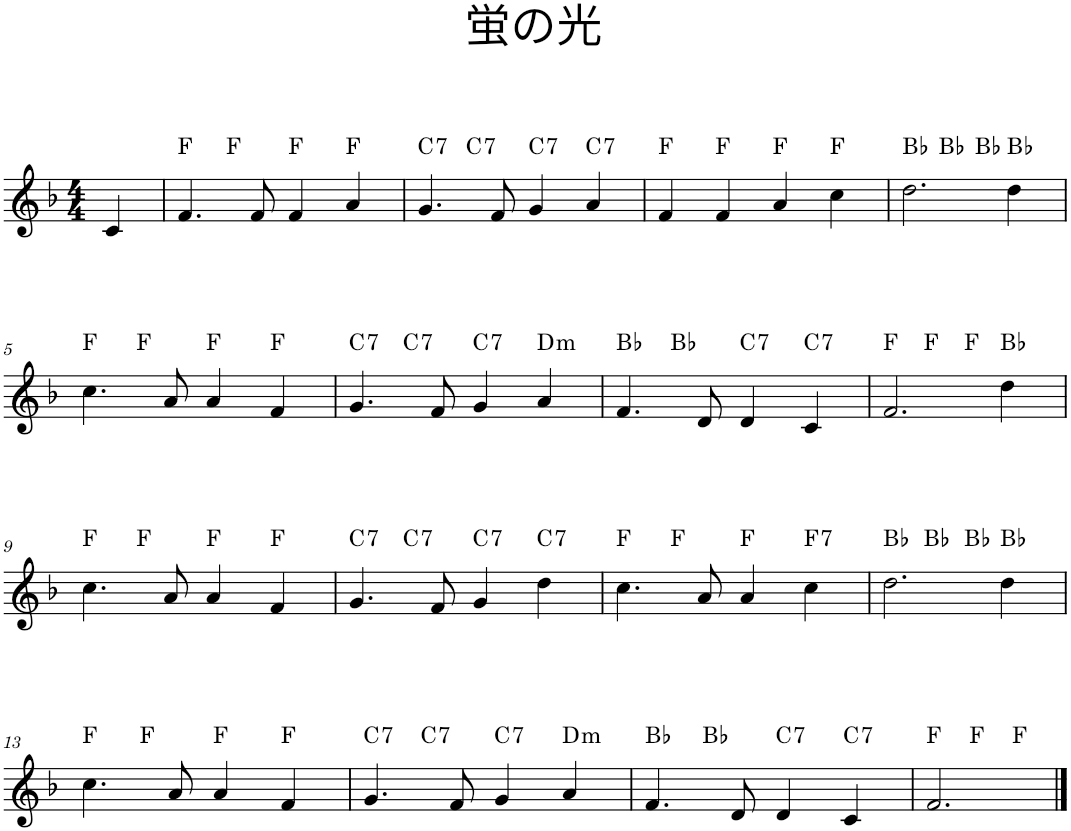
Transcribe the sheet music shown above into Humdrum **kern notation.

**kern	**harte
*part1	*part1
*staff1	*
*I"Piano	*
*I'Pno.	*
*clefG2	*
*k[b-]	*
*M4/4	*
=	=
4c/	.
=1	=1
*^	*
4.f/	4ryy	F:maj
.	2.ryy	F:maj
8f/	.	.
4f/	.	F:maj
4a/	.	F:maj
=2	=2	=2
!	!	!LO:H:kt=7
4.g/	4ryy	C:7
!	!	!LO:H:kt=7
.	2.ryy	C:7
8f/	.	.
!	!	!LO:H:kt=7
4g/	.	C:7
!	!	!LO:H:kt=7
4a/	.	C:7
*v	*v	*
=3	=3
4f/	F:maj
4f/	F:maj
4a/	F:maj
4cc\	F:maj
=4	=4
*^	*
*	*^	*
2.dd\	4ryy	2ryy	Bb:maj
.	2.ryy	.	Bb:maj
.	.	2ryy	Bb:maj
4dd\	.	.	Bb:maj
*	*v	*v	*
!!LO:LB:g=z
=5	=5	=5
4.cc\	4ryy	F:maj
.	2.ryy	F:maj
8a/	.	.
4a/	.	F:maj
4f/	.	F:maj
=6	=6	=6
!	!	!LO:H:kt=7
4.g/	4ryy	C:7
!	!	!LO:H:kt=7
.	2.ryy	C:7
8f/	.	.
!	!	!LO:H:kt=7
4g/	.	C:7
!	!	!LO:H:kt=m
4a/	.	D:min
=7	=7	=7
4.f/	4ryy	Bb:maj
.	2.ryy	Bb:maj
8d/	.	.
!	!	!LO:H:kt=7
4d/	.	C:7
!	!	!LO:H:kt=7
4c/	.	C:7
=8	=8	=8
*	*^	*
2.f/	4ryy	2ryy	F:maj
.	2.ryy	.	F:maj
.	.	2ryy	F:maj
4dd\	.	.	Bb:maj
*	*v	*v	*
!!LO:LB:g=z
=9	=9	=9
4.cc\	4ryy	F:maj
.	2.ryy	F:maj
8a/	.	.
4a/	.	F:maj
4f/	.	F:maj
=10	=10	=10
!	!	!LO:H:kt=7
4.g/	4ryy	C:7
!	!	!LO:H:kt=7
.	2.ryy	C:7
8f/	.	.
!	!	!LO:H:kt=7
4g/	.	C:7
!	!	!LO:H:kt=7
4dd\	.	C:7
=11	=11	=11
4.cc\	4ryy	F:maj
.	2.ryy	F:maj
8a/	.	.
4a/	.	F:maj
!	!	!LO:H:kt=7
4cc\	.	F:7
=12	=12	=12
*	*^	*
2.dd\	4ryy	2ryy	Bb:maj
.	2.ryy	.	Bb:maj
.	.	2ryy	Bb:maj
4dd\	.	.	Bb:maj
*	*v	*v	*
!!LO:LB:g=z
=13	=13	=13
4.cc\	4ryy	F:maj
.	2.ryy	F:maj
8a/	.	.
4a/	.	F:maj
4f/	.	F:maj
=14	=14	=14
!	!	!LO:H:kt=7
4.g/	4ryy	C:7
!	!	!LO:H:kt=7
.	2.ryy	C:7
8f/	.	.
!	!	!LO:H:kt=7
4g/	.	C:7
!	!	!LO:H:kt=m
4a/	.	D:min
=15	=15	=15
4.f/	4ryy	Bb:maj
.	2.ryy	Bb:maj
8d/	.	.
!	!	!LO:H:kt=7
4d/	.	C:7
!	!	!LO:H:kt=7
4c/	.	C:7
=16	=16	=16
*	*^	*
2.f/	4ryy	2ryy	F:maj
.	2ryy	.	F:maj
.	.	4ryy	F:maj
*v	*v	*v	*
==	==
*-	*-
